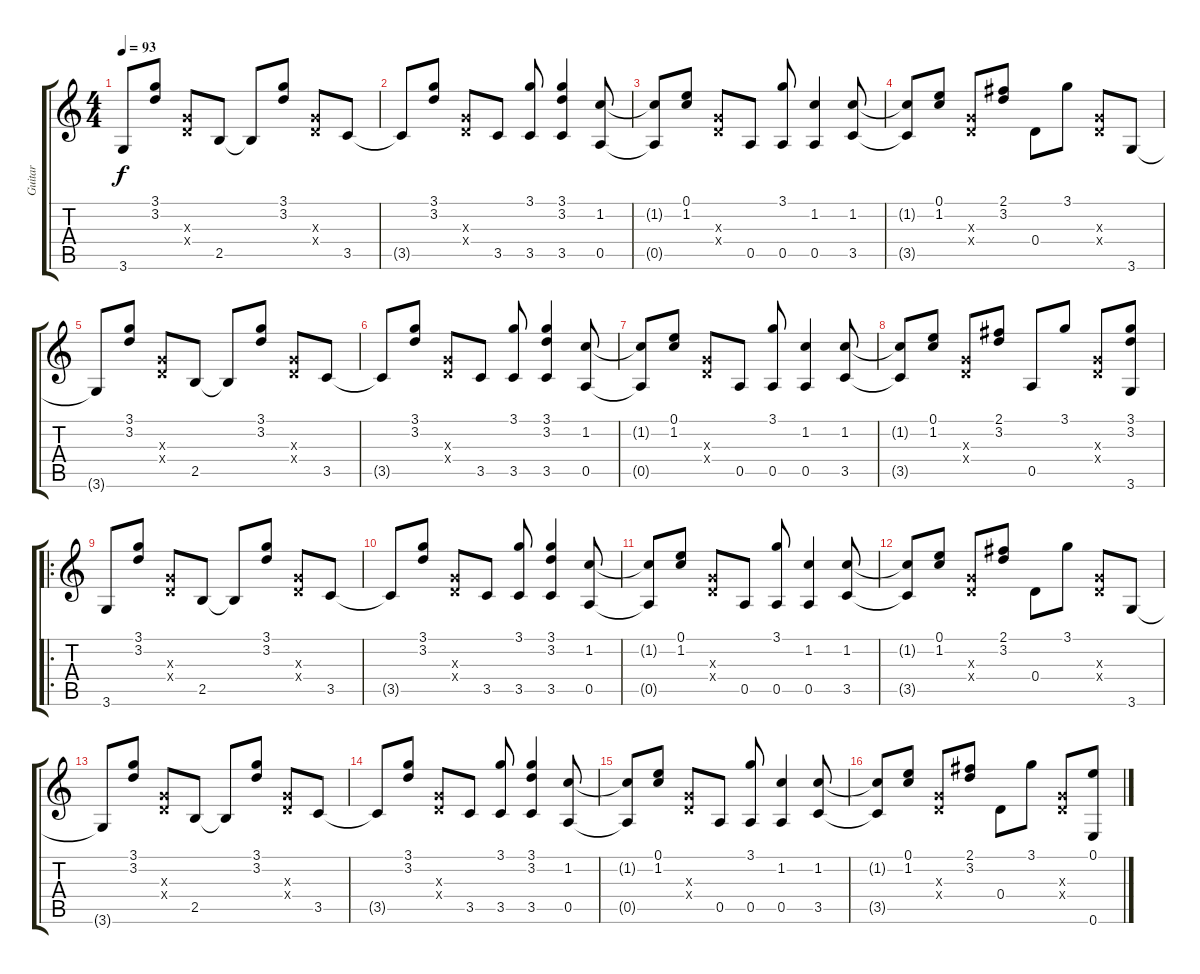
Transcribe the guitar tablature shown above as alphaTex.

\track ("Guitar" "Guitar") {instrument acousticguitarsteel}
\staff {score tabs}
\tuning (E4 B3 G3 D3 A2 E2) {hide}
\ts (4 4)
\tempo 93
\clef g2
\ks c
3.6.8{dy f instrument acousticguitarsteel} (3.1 3.2).8 (0.3{x} 0.4{x}).8 2.5.8 2.5{t}.8 (3.1 3.2).8 (0.3{x} 0.4{x}).8 3.5.8 |
3.5{t}.8 (3.1 3.2).8 (0.3{x} 0.4{x}).8 3.5.8 (3.1 3.5).8 (3.1 3.2 3.5).4 (1.2 0.5).8 |
(1.2{t} 0.5{t}).8 (0.1 1.2).8 (0.3{x} 0.4{x}).8 0.5.8 (3.1 0.5).8 (1.2 0.5).4 (1.2 3.5).8 |
(1.2{t} 3.5{t}).8 (0.1 1.2).8 (0.3{x} 0.4{x}).8 (2.1 3.2).8 0.4.8 3.1.8 (0.3{x} 0.4{x}).8 3.6.8 |
3.6{t}.8 (3.1 3.2).8 (0.3{x} 0.4{x}).8 2.5.8 2.5{t}.8 (3.1 3.2).8 (0.3{x} 0.4{x}).8 3.5.8 |
3.5{t}.8 (3.1 3.2).8 (0.3{x} 0.4{x}).8 3.5.8 (3.1 3.5).8 (3.1 3.2 3.5).4 (1.2 0.5).8 |
(1.2{t} 0.5{t}).8 (0.1 1.2).8 (0.3{x} 0.4{x}).8 0.5.8 (3.1 0.5).8 (1.2 0.5).4 (1.2 3.5).8 |
(1.2{t} 3.5{t}).8 (0.1 1.2).8 (0.3{x} 0.4{x}).8 (2.1 3.2).8 0.5.8 3.1.8 (0.3{x} 0.4{x}).8 (3.1 3.2 3.6).8 |
\ro
3.6.8 (3.1 3.2).8 (0.3{x} 0.4{x}).8 2.5.8 2.5{t}.8 (3.1 3.2).8 (0.3{x} 0.4{x}).8 3.5.8 |
3.5{t}.8 (3.1 3.2).8 (0.3{x} 0.4{x}).8 3.5.8 (3.1 3.5).8 (3.1 3.2 3.5).4 (1.2 0.5).8 |
(1.2{t} 0.5{t}).8 (0.1 1.2).8 (0.3{x} 0.4{x}).8 0.5.8 (3.1 0.5).8 (1.2 0.5).4 (1.2 3.5).8 |
(1.2{t} 3.5{t}).8 (0.1 1.2).8 (0.3{x} 0.4{x}).8 (2.1 3.2).8 0.4.8 3.1.8 (0.3{x} 0.4{x}).8 3.6.8 |
3.6{t}.8 (3.1 3.2).8 (0.3{x} 0.4{x}).8 2.5.8 2.5{t}.8 (3.1 3.2).8 (0.3{x} 0.4{x}).8 3.5.8 |
3.5{t}.8 (3.1 3.2).8 (0.3{x} 0.4{x}).8 3.5.8 (3.1 3.5).8 (3.1 3.2 3.5).4 (1.2 0.5).8 |
(1.2{t} 0.5{t}).8 (0.1 1.2).8 (0.3{x} 0.4{x}).8 0.5.8 (3.1 0.5).8 (1.2 0.5).4 (1.2 3.5).8 |
(1.2{t} 3.5{t}).8 (0.1 1.2).8 (0.3{x} 0.4{x}).8 (2.1 3.2).8 0.4.8 3.1.8 (0.3{x} 0.4{x}).8 (0.1 0.6).8
